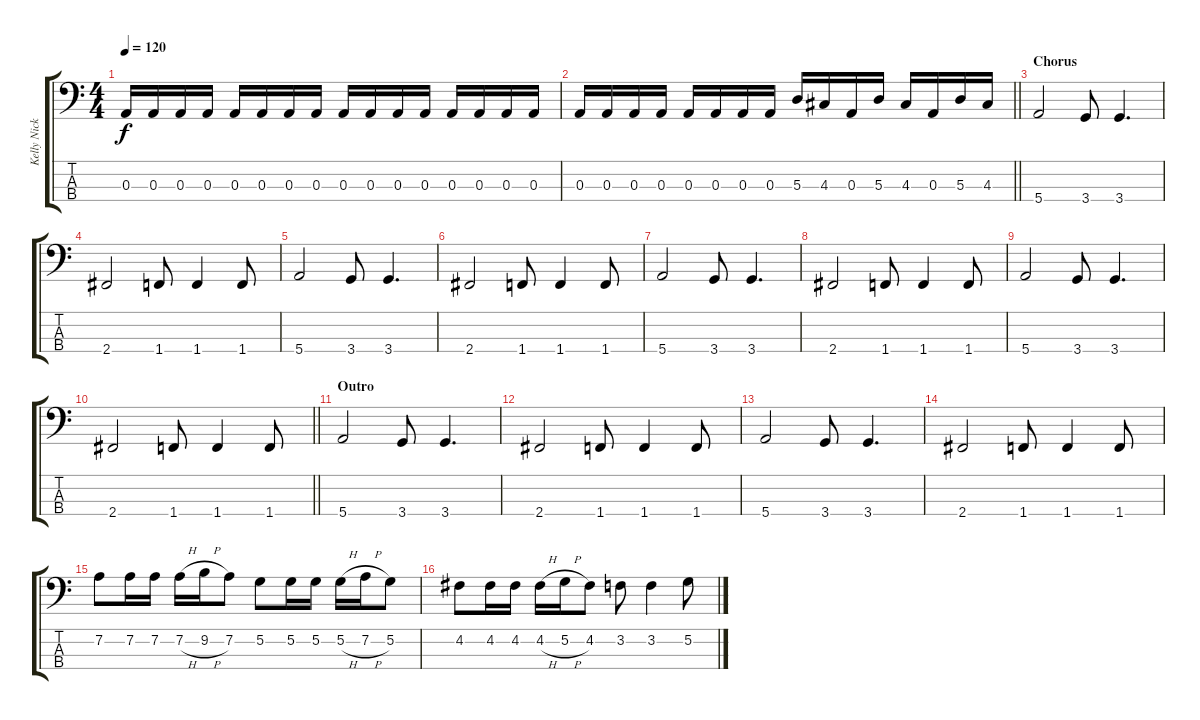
\track ("Kelly Nickels" "Kelly Nick") {instrument electricbasspick}
\staff {score tabs}
\tuning (G2 D2 A1 E1) {hide}
\ts (4 4)
\tempo 120
\clef f4
\ks c
0.3.16{dy f} 0.3.16 0.3.16 0.3.16 0.3.16 0.3.16 0.3.16 0.3.16 0.3.16 0.3.16 0.3.16 0.3.16 0.3.16 0.3.16 0.3.16 0.3.16 |
\barLineRight lightlight
0.3.16 0.3.16 0.3.16 0.3.16 0.3.16 0.3.16 0.3.16 0.3.16 5.3.16 4.3.16 0.3.16 5.3.16 4.3.16 0.3.16 5.3.16 4.3.16 |
\section ("" "Chorus")
5.4.2 3.4.8 3.4.4{d} |
2.4.2 1.4.8 1.4.4 1.4.8 |
5.4.2 3.4.8 3.4.4{d} |
2.4.2 1.4.8 1.4.4 1.4.8 |
5.4.2 3.4.8 3.4.4{d} |
2.4.2 1.4.8 1.4.4 1.4.8 |
5.4.2 3.4.8 3.4.4{d} |
\barLineRight lightlight
2.4.2 1.4.8 1.4.4 1.4.8 |
\section ("" "Outro")
5.4.2 3.4.8 3.4.4{d} |
2.4.2 1.4.8 1.4.4 1.4.8 |
5.4.2 3.4.8 3.4.4{d} |
2.4.2 1.4.8 1.4.4 1.4.8 |
7.2.8 7.2.16 7.2.16 7.2{h}.16 9.2{h}.16 7.2.8 5.2.8 5.2.16 5.2.16 5.2{h}.16 7.2{h}.16 5.2.8 |
4.2.8 4.2.16 4.2.16 4.2{h}.16 5.2{h}.16 4.2.8 3.2.8 3.2.4 5.2.8
